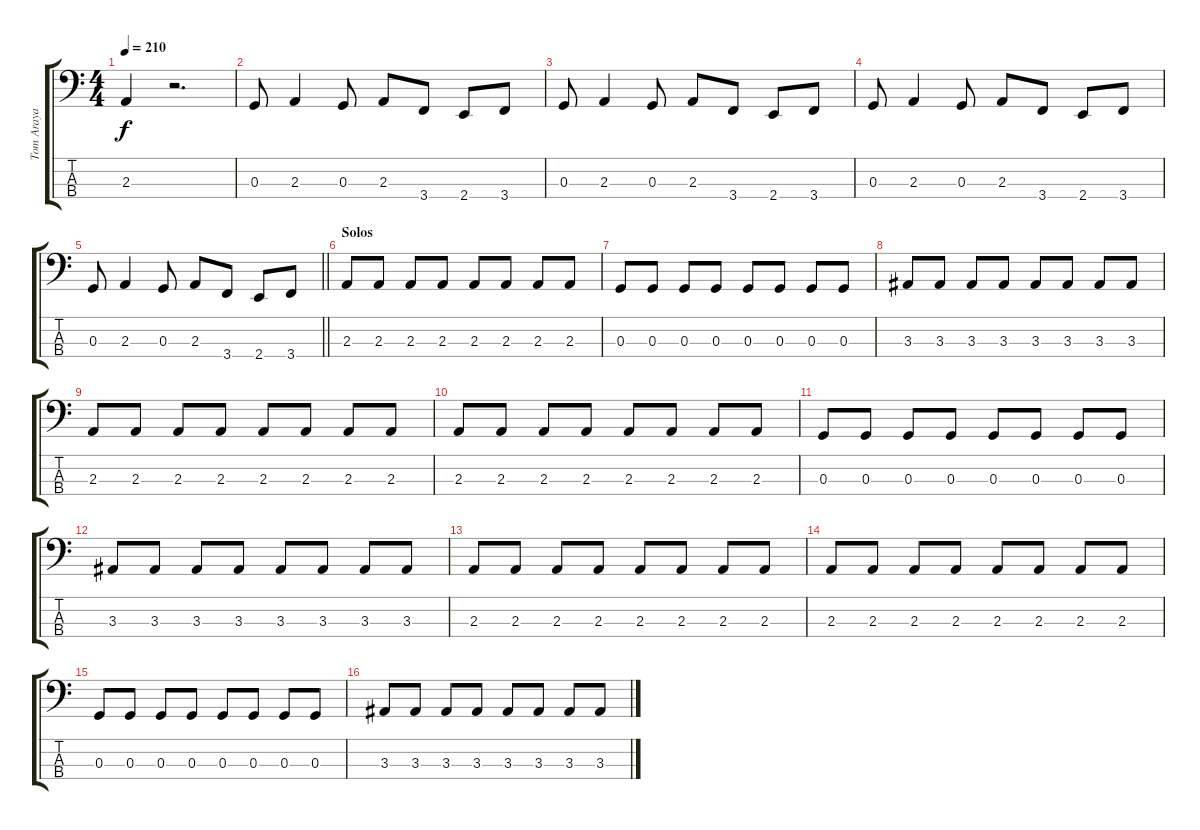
\track ("Tom Araya" "Tom Araya") {instrument electricbassfinger}
\staff {score tabs}
\tuning (F2 C2 G1 D1) {hide}
\ts (4 4)
\tempo 210
\clef f4
\ks c
2.3.4{dy f} r.2{d} |
0.3.8 2.3.4 0.3.8 2.3.8 3.4.8 2.4.8 3.4.8 |
0.3.8 2.3.4 0.3.8 2.3.8 3.4.8 2.4.8 3.4.8 |
0.3.8 2.3.4 0.3.8 2.3.8 3.4.8 2.4.8 3.4.8 |
\barLineRight lightlight
0.3.8 2.3.4 0.3.8 2.3.8 3.4.8 2.4.8 3.4.8 |
\section ("" "Solos")
2.3.8 2.3.8 2.3.8 2.3.8 2.3.8 2.3.8 2.3.8 2.3.8 |
0.3.8 0.3.8 0.3.8 0.3.8 0.3.8 0.3.8 0.3.8 0.3.8 |
3.3.8 3.3.8 3.3.8 3.3.8 3.3.8 3.3.8 3.3.8 3.3.8 |
2.3.8 2.3.8 2.3.8 2.3.8 2.3.8 2.3.8 2.3.8 2.3.8 |
2.3.8 2.3.8 2.3.8 2.3.8 2.3.8 2.3.8 2.3.8 2.3.8 |
0.3.8 0.3.8 0.3.8 0.3.8 0.3.8 0.3.8 0.3.8 0.3.8 |
3.3.8 3.3.8 3.3.8 3.3.8 3.3.8 3.3.8 3.3.8 3.3.8 |
2.3.8 2.3.8 2.3.8 2.3.8 2.3.8 2.3.8 2.3.8 2.3.8 |
2.3.8 2.3.8 2.3.8 2.3.8 2.3.8 2.3.8 2.3.8 2.3.8 |
0.3.8 0.3.8 0.3.8 0.3.8 0.3.8 0.3.8 0.3.8 0.3.8 |
3.3.8 3.3.8 3.3.8 3.3.8 3.3.8 3.3.8 3.3.8 3.3.8
